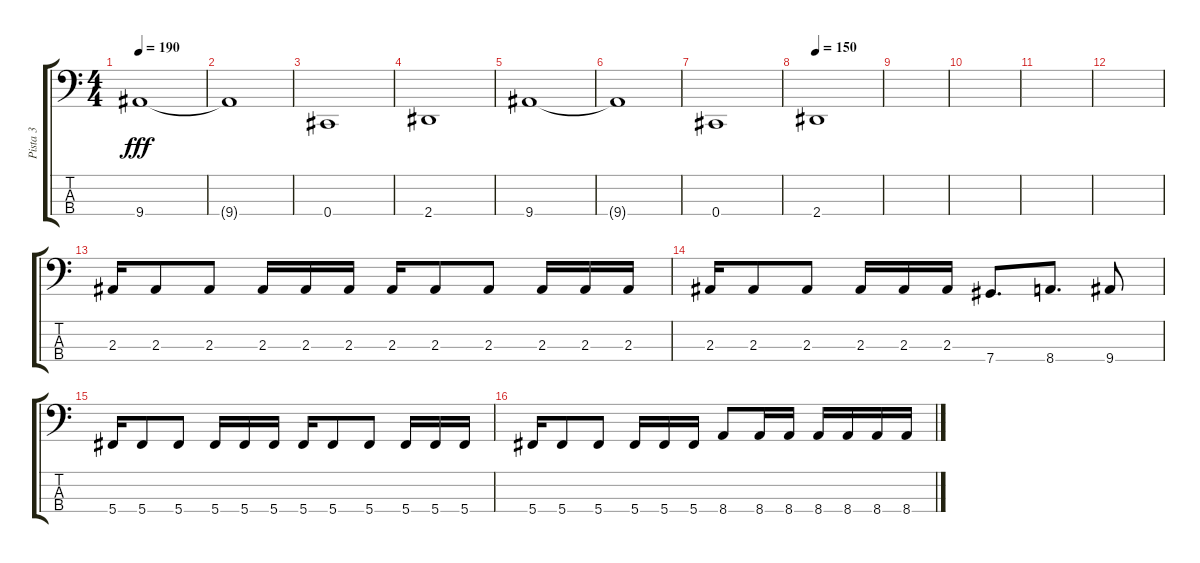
\track ("Pista 3" "Pista 3") {instrument electricbassfinger}
\staff {score tabs}
\tuning (Gb2 Db2 Ab1 Db1) {hide}
\ts (4 4)
\tempo 190
\clef f4
\ks c
9.4.1{dy fff} |
9.4{t}.1 |
0.4.1 |
2.4.1 |
9.4.1 |
9.4{t}.1 |
0.4.1 |
\tempo 150
2.4.1 |
|
|
|
|
2.3.16 2.3.8 2.3.8 2.3.16 2.3.16 2.3.16 2.3.16 2.3.8 2.3.8 2.3.16 2.3.16 2.3.16 |
2.3.16 2.3.8 2.3.8 2.3.16 2.3.16 2.3.16 7.4.8{d} 8.4.8{d} 9.4.8 |
5.4.16 5.4.8 5.4.8 5.4.16 5.4.16 5.4.16 5.4.16 5.4.8 5.4.8 5.4.16 5.4.16 5.4.16 |
5.4.16 5.4.8 5.4.8 5.4.16 5.4.16 5.4.16 8.4.8 8.4.16 8.4.16 8.4.16 8.4.16 8.4.16 8.4.16
